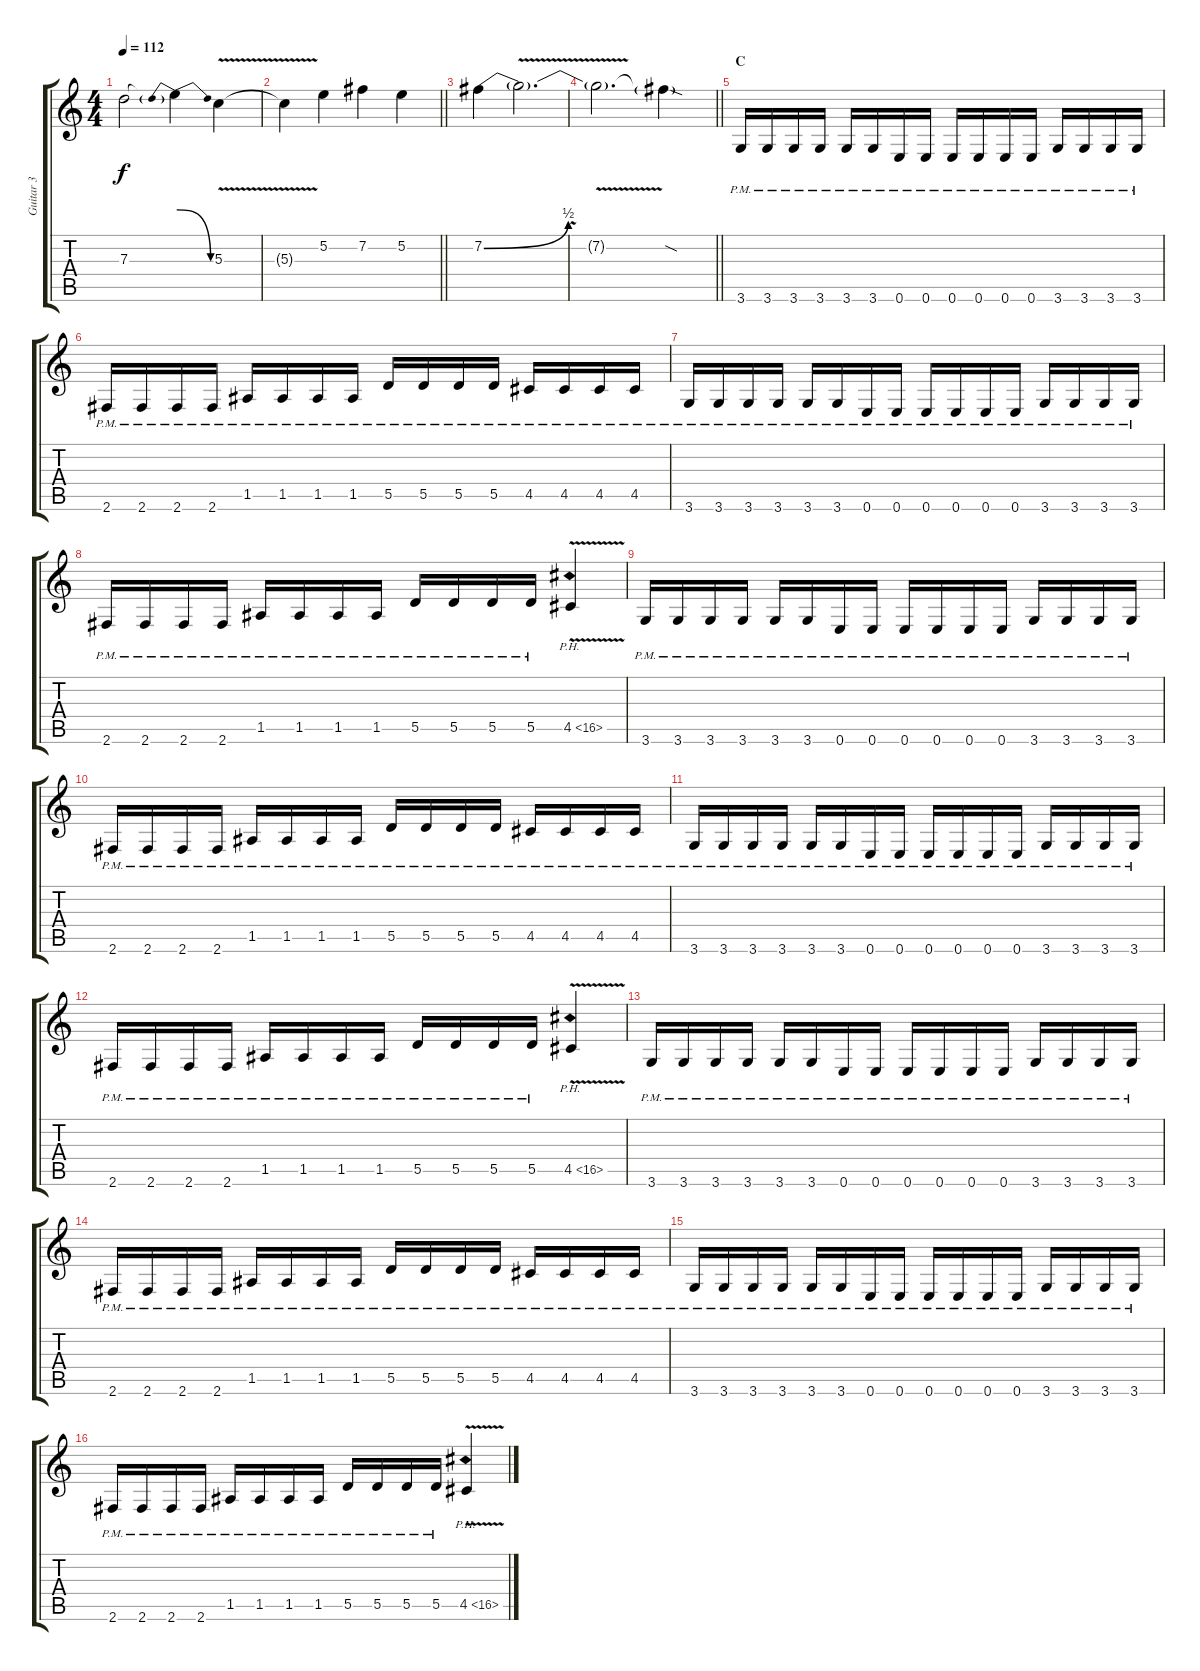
\track ("Guitar 3" "Guitar 3") {instrument overdrivenguitar}
\staff {score tabs}
\tuning (E4 B3 G3 D3 A2 E2) {hide}
\ts (4 4)
\tempo 112
\clef g2
\ks c
7.3{t}.2{dy f} 7.3{be (prebendrelease 0 4 60 0) t}.4 5.3{v}.4 |
\barLineRight lightlight
5.3{t}.4 5.2.4 7.2.4 5.2.4 |
7.2{be (bend 0 0 60 2)}.4 7.2{v t}.2{d} |
\barLineRight lightlight
7.2{t}.2{d} 7.2{sod t}.4 |
\section ("" "C")
3.6{pm}.16 3.6{pm}.16 3.6{pm}.16 3.6{pm}.16 3.6{pm}.16 3.6{pm}.16 0.6{pm}.16 0.6{pm}.16 0.6{pm}.16 0.6{pm}.16 0.6{pm}.16 0.6{pm}.16 3.6{pm}.16 3.6{pm}.16 3.6{pm}.16 3.6{pm}.16 |
2.6{pm}.16 2.6{pm}.16 2.6{pm}.16 2.6{pm}.16 1.5{pm}.16 1.5{pm}.16 1.5{pm}.16 1.5{pm}.16 5.5{pm}.16 5.5{pm}.16 5.5{pm}.16 5.5{pm}.16 4.5{pm}.16 4.5{pm}.16 4.5{pm}.16 4.5{pm}.16 |
3.6{pm}.16 3.6{pm}.16 3.6{pm}.16 3.6{pm}.16 3.6{pm}.16 3.6{pm}.16 0.6{pm}.16 0.6{pm}.16 0.6{pm}.16 0.6{pm}.16 0.6{pm}.16 0.6{pm}.16 3.6{pm}.16 3.6{pm}.16 3.6{pm}.16 3.6{pm}.16 |
2.6{pm}.16 2.6{pm}.16 2.6{pm}.16 2.6{pm}.16 1.5{pm}.16 1.5{pm}.16 1.5{pm}.16 1.5{pm}.16 5.5{pm}.16 5.5{pm}.16 5.5{pm}.16 5.5{pm}.16 4.5{ph 12 v}.4 |
3.6{pm}.16 3.6{pm}.16 3.6{pm}.16 3.6{pm}.16 3.6{pm}.16 3.6{pm}.16 0.6{pm}.16 0.6{pm}.16 0.6{pm}.16 0.6{pm}.16 0.6{pm}.16 0.6{pm}.16 3.6{pm}.16 3.6{pm}.16 3.6{pm}.16 3.6{pm}.16 |
2.6{pm}.16 2.6{pm}.16 2.6{pm}.16 2.6{pm}.16 1.5{pm}.16 1.5{pm}.16 1.5{pm}.16 1.5{pm}.16 5.5{pm}.16 5.5{pm}.16 5.5{pm}.16 5.5{pm}.16 4.5{pm}.16 4.5{pm}.16 4.5{pm}.16 4.5{pm}.16 |
3.6{pm}.16 3.6{pm}.16 3.6{pm}.16 3.6{pm}.16 3.6{pm}.16 3.6{pm}.16 0.6{pm}.16 0.6{pm}.16 0.6{pm}.16 0.6{pm}.16 0.6{pm}.16 0.6{pm}.16 3.6{pm}.16 3.6{pm}.16 3.6{pm}.16 3.6{pm}.16 |
2.6{pm}.16 2.6{pm}.16 2.6{pm}.16 2.6{pm}.16 1.5{pm}.16 1.5{pm}.16 1.5{pm}.16 1.5{pm}.16 5.5{pm}.16 5.5{pm}.16 5.5{pm}.16 5.5{pm}.16 4.5{ph 12 v}.4 |
3.6{pm}.16 3.6{pm}.16 3.6{pm}.16 3.6{pm}.16 3.6{pm}.16 3.6{pm}.16 0.6{pm}.16 0.6{pm}.16 0.6{pm}.16 0.6{pm}.16 0.6{pm}.16 0.6{pm}.16 3.6{pm}.16 3.6{pm}.16 3.6{pm}.16 3.6{pm}.16 |
2.6{pm}.16 2.6{pm}.16 2.6{pm}.16 2.6{pm}.16 1.5{pm}.16 1.5{pm}.16 1.5{pm}.16 1.5{pm}.16 5.5{pm}.16 5.5{pm}.16 5.5{pm}.16 5.5{pm}.16 4.5{pm}.16 4.5{pm}.16 4.5{pm}.16 4.5{pm}.16 |
3.6{pm}.16 3.6{pm}.16 3.6{pm}.16 3.6{pm}.16 3.6{pm}.16 3.6{pm}.16 0.6{pm}.16 0.6{pm}.16 0.6{pm}.16 0.6{pm}.16 0.6{pm}.16 0.6{pm}.16 3.6{pm}.16 3.6{pm}.16 3.6{pm}.16 3.6{pm}.16 |
2.6{pm}.16 2.6{pm}.16 2.6{pm}.16 2.6{pm}.16 1.5{pm}.16 1.5{pm}.16 1.5{pm}.16 1.5{pm}.16 5.5{pm}.16 5.5{pm}.16 5.5{pm}.16 5.5{pm}.16 4.5{ph 12 v}.4
